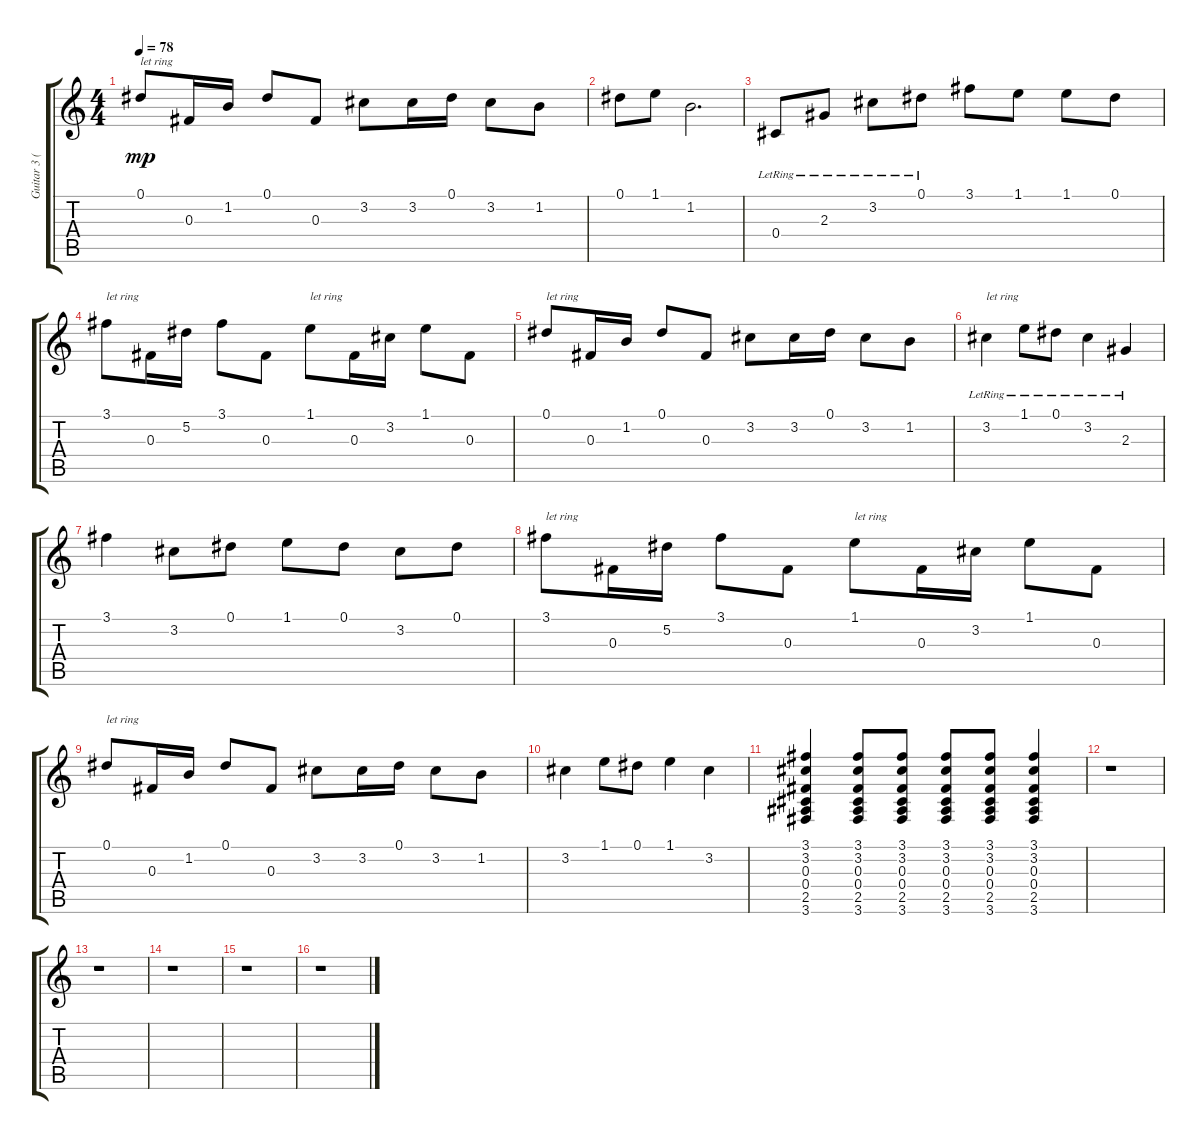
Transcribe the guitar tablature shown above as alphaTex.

\track ("Guitar 3 (Slash)" "Guitar 3 (") {instrument acousticguitarsteel}
\staff {score tabs}
\tuning (Eb4 Bb3 Gb3 Db3 Ab2 Eb2) {hide}
\ts (4 4)
\tempo 78
\clef g2
\ks c
0.1.8{txt "let ring" dy mp} 0.3.16 1.2.16 0.1.8 0.3.8 3.2.8 3.2.16 0.1.16 3.2.8 1.2.8 |
0.1.8 1.1.8 1.2.2{d} |
0.4{lr}.8 2.3{lr}.8 3.2{lr}.8 0.1{lr}.8 3.1.8 1.1.8 1.1.8 0.1.8 |
3.1.8{txt "let ring"} 0.3.16 5.2.16 3.1.8 0.3.8 1.1.8{txt "let ring"} 0.3.16 3.2.16 1.1.8 0.3.8 |
0.1.8{txt "let ring"} 0.3.16 1.2.16 0.1.8 0.3.8 3.2.8 3.2.16 0.1.16 3.2.8 1.2.8 |
3.2{lr}.4{txt "let ring"} 1.1{lr}.8 0.1{lr}.8 3.2{lr}.4 2.3{lr}.4 |
3.1.4 3.2.8 0.1.8 1.1.8 0.1.8 3.2.8 0.1.8 |
3.1.8{txt "let ring"} 0.3.16 5.2.16 3.1.8 0.3.8 1.1.8{txt "let ring"} 0.3.16 3.2.16 1.1.8 0.3.8 |
0.1.8{txt "let ring"} 0.3.16 1.2.16 0.1.8 0.3.8 3.2.8 3.2.16 0.1.16 3.2.8 1.2.8 |
3.2.4 1.1.8 0.1.8 1.1.4 3.2.4 |
(3.1 3.2 0.3 0.4 2.5 3.6).4 (3.1 3.2 0.3 0.4 2.5 3.6).8 (3.1 3.2 0.3 0.4 2.5 3.6).8 (3.1 3.2 0.3 0.4 2.5 3.6).8 (3.1 3.2 0.3 0.4 2.5 3.6).8 (3.1 3.2 0.3 0.4 2.5 3.6).4 |
r.1 |
r.1 |
r.1 |
r.1 |
r.1
